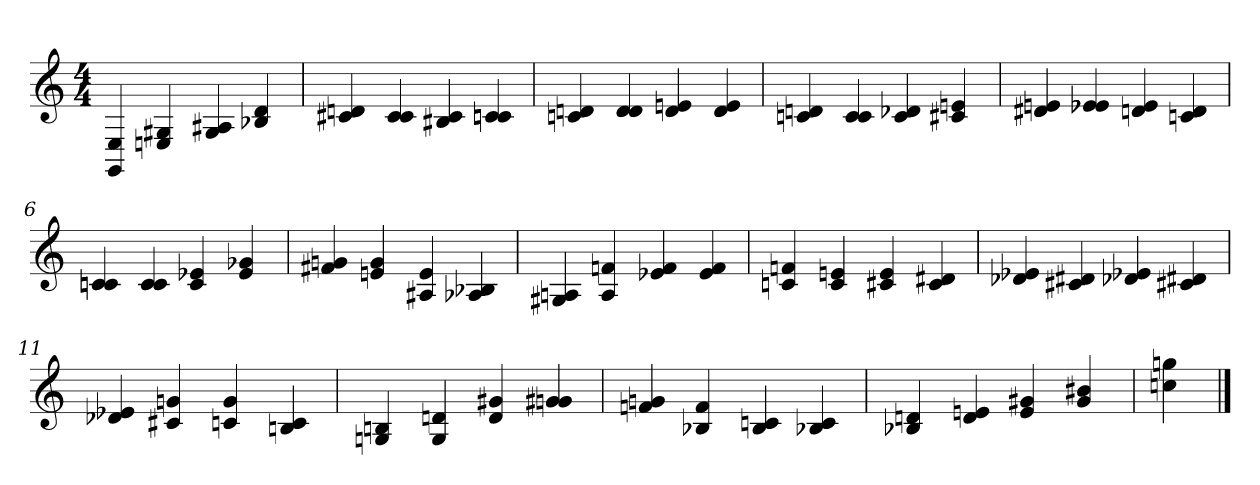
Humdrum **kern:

**kern
*part1
*staff1
*clefG2
*M4/4
=1
4GG 4E
4En 4G#X
4G# 4A#X
4B-X 4d
=2
4dn 4c#X
4c# 4c#
4c# 4B#X
4cn 4cn
=3
4cn 4dn
4d 4d
4d 4en
4e 4d
=4
4dn 4cn
4c 4c
4c 4d-X
4c#X 4en
=5
4en 4d#X
4e-X 4e-X
4e- 4dn
4d 4cn
=6
4cn 4cn
4c 4c
4c 4e-X
4e- 4g-X
=7
4f#X 4gn
4g 4en
4e 4A#X
4B-X 4A-X
=8
4G#X 4An
4A 4fn
4f 4e-X
4e- 4f
=9
4fn 4cn
4c 4en
4e 4c#X
4c# 4d#X
=10
4e-X 4d-X
4c#X 4d#X
4e-X 4d-X
4c#X 4d#X
=11
4e-X 4d-X
4c#X 4gn
4g 4cn
4c 4Bn
=12
4Bn 4Gn
4G 4dn
4d 4g#X
4g#X 4gn
=13
4gn 4fn
4f 4B-X
4B- 4cn
4c 4B-X
=14
4B-X 4dn
4d 4en
4e 4g#X
4g# 4b#X
=15
4ccn 4ggn
==
*-
